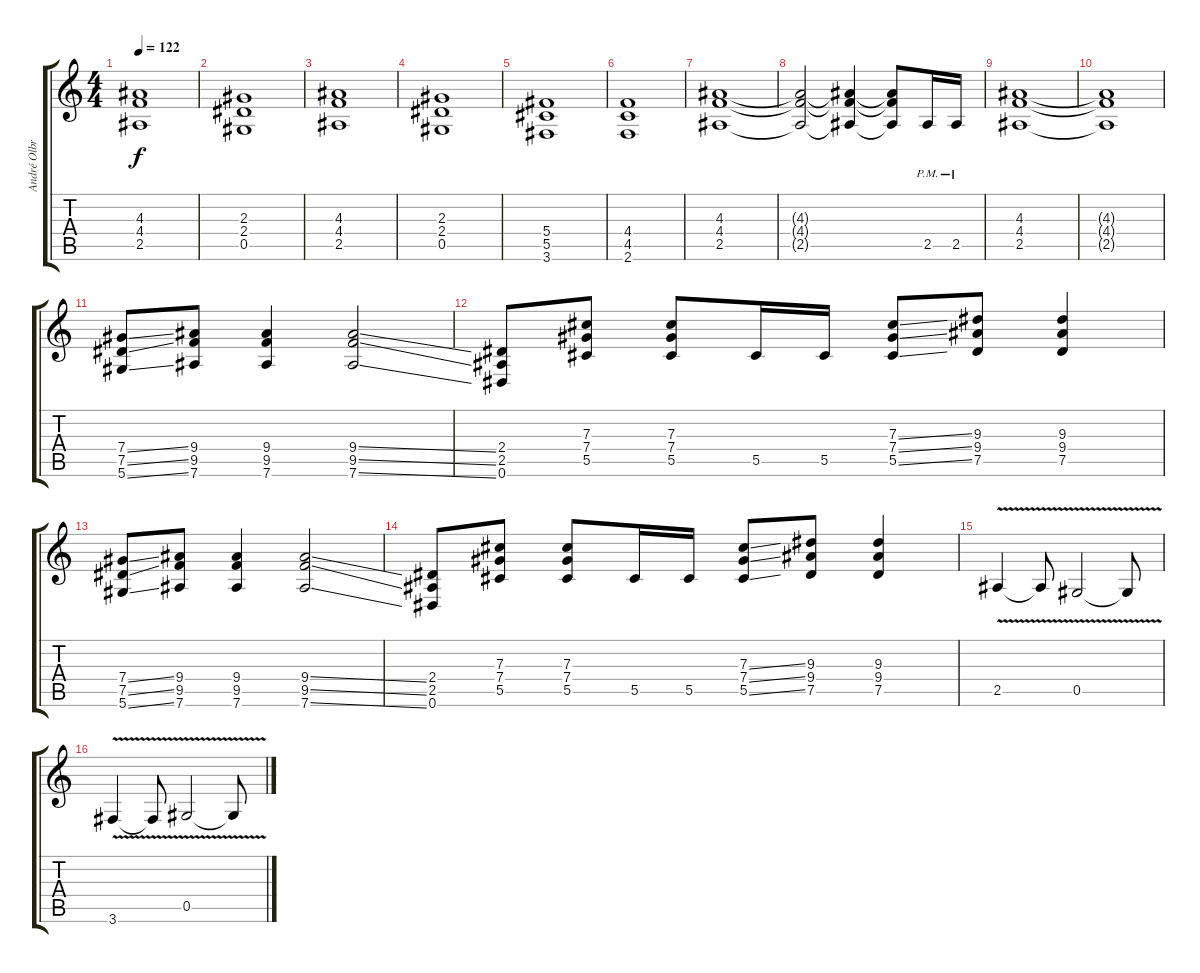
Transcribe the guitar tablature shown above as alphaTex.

\track ("André Olbrich" "André Olbr") {instrument distortionguitar}
\staff {score tabs}
\tuning (Eb4 Bb3 Gb3 Db3 Ab2 Eb2) {hide}
\ts (4 4)
\tempo 122
\clef g2
\ks c
(4.3 4.4 2.5).1{dy f} |
(2.3 2.4 0.5).1 |
(4.3 4.4 2.5).1 |
(2.3 2.4 0.5).1 |
(5.4 5.5 3.6).1 |
(4.4 4.5 2.6).1 |
(4.3 4.4 2.5).1 |
(4.3{t} 4.4{t} 2.5{t}).2 (4.3{t} 4.4{t} 2.5{t}).4 (4.3{t} 4.4{t} 2.5{t}).8 2.5{pm}.16 2.5{pm}.16 |
(4.3 4.4 2.5).1 |
(4.3{t} 4.4{t} 2.5{t}).1 |
(7.4{ss} 7.5{ss} 5.6{ss}).8 (9.4 9.5 7.6).8 (9.4 9.5 7.6).4 (9.4{ss} 9.5{ss} 7.6{ss}).2 |
(2.4 2.5 0.6).8 (7.3 7.4 5.5).8 (7.3 7.4 5.5).8 5.5.16 5.5.16 (7.3{ss} 7.4{ss} 5.5{ss}).8 (9.3 9.4 7.5).8 (9.3 9.4 7.5).4 |
(7.4{ss} 7.5{ss} 5.6{ss}).8 (9.4 9.5 7.6).8 (9.4 9.5 7.6).4 (9.4{ss} 9.5{ss} 7.6{ss}).2 |
(2.4 2.5 0.6).8 (7.3 7.4 5.5).8 (7.3 7.4 5.5).8 5.5.16 5.5.16 (7.3{ss} 7.4{ss} 5.5{ss}).8 (9.3 9.4 7.5).8 (9.3 9.4 7.5).4 |
2.5{v}.4 2.5{t}.8 0.5{v}.2 0.5{t}.8 |
3.6{v}.4 3.6{t}.8 0.5{v}.2 0.5{t}.8
